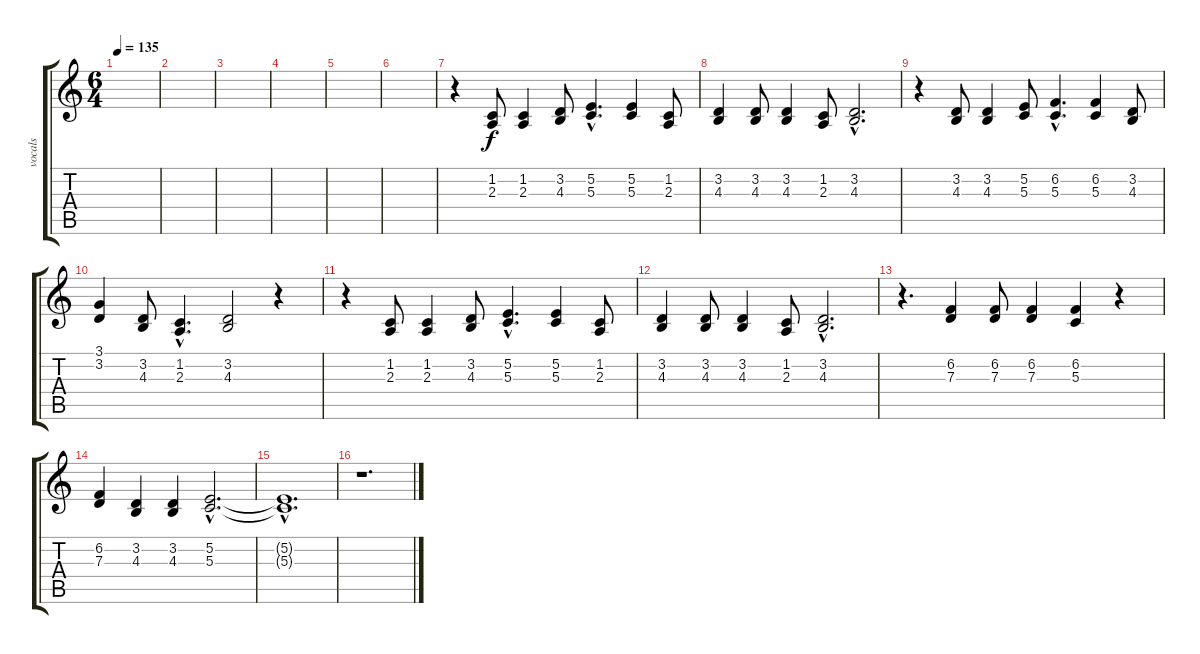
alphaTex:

\track ("vocals" "vocals") {instrument tangoaccordion}
\staff {score tabs}
\tuning (E4 B3 G3 D3 A2 E2) {hide}
\ts (6 4)
\tempo 135
\clef g2
\ks c
|
|
|
|
|
|
r.4{volume 11} (1.2 2.3).8 (1.2 2.3).4 (3.2 4.3).8 (5.2{hac} 5.3{hac}).4{d} (5.2 5.3).4 (1.2 2.3).8 |
(3.2 4.3).4 (3.2 4.3).8 (3.2 4.3).4 (1.2 2.3).8 (3.2{hac} 4.3{hac}).2{d} |
r.4 (3.2 4.3).8 (3.2 4.3).4 (5.2 5.3).8 (6.2{hac} 5.3{hac}).4{d} (6.2 5.3).4 (3.2 4.3).8 |
(3.1 3.2).4 (3.2 4.3).8 (1.2{hac} 2.3{hac}).4{d} (3.2 4.3).2 r.4 |
r.4 (1.2 2.3).8 (1.2 2.3).4 (3.2 4.3).8 (5.2{hac} 5.3{hac}).4{d} (5.2 5.3).4 (1.2 2.3).8 |
(3.2 4.3).4 (3.2 4.3).8 (3.2 4.3).4 (1.2 2.3).8 (3.2{hac} 4.3{hac}).2{d} |
r.4{d} (6.2 7.3).4 (6.2 7.3).8 (6.2 7.3).4 (6.2 5.3).4 r.4 |
(6.2 7.3).4 (3.2 4.3).4 (3.2 4.3).4 (5.2{hac} 5.3{hac}).2{d} |
(5.2{hac t} 5.3{hac t}).1{d volume 7} |
r.1{d volume 14}
